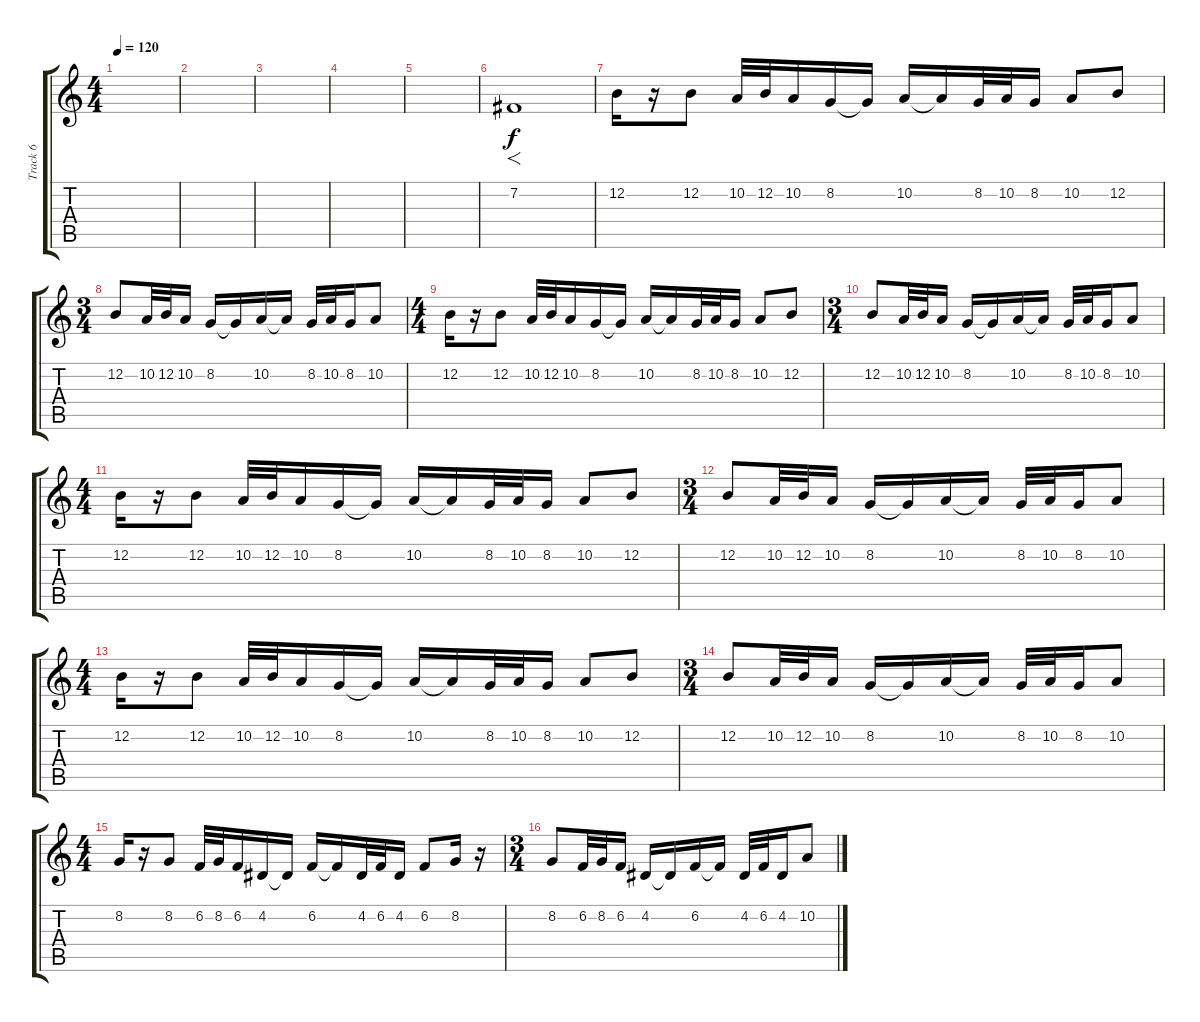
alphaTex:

\track ("Track 6" "Track 6") {instrument flute}
\staff {score tabs}
\tuning (E4 B3 G3 D3 A2 E2) {hide}
\ts (4 4)
\tempo 120
\clef g2
\ks c
|
|
|
|
|
7.2.1{f} |
12.2.16 r.16 12.2.8 10.2.32 12.2.32 10.2.16 8.2.16 8.2{t}.16 10.2.16 10.2{t}.16 8.2.32 10.2.32 8.2.16 10.2.8 12.2.8 |
\ts (3 4)
12.2.8 10.2.32 12.2.32 10.2.16 8.2.16 8.2{t}.16 10.2.16 10.2{t}.16 8.2.32 10.2.32 8.2.16 10.2.8 |
\ts (4 4)
12.2.16 r.16 12.2.8 10.2.32 12.2.32 10.2.16 8.2.16 8.2{t}.16 10.2.16 10.2{t}.16 8.2.32 10.2.32 8.2.16 10.2.8 12.2.8 |
\ts (3 4)
12.2.8 10.2.32 12.2.32 10.2.16 8.2.16 8.2{t}.16 10.2.16 10.2{t}.16 8.2.32 10.2.32 8.2.16 10.2.8 |
\ts (4 4)
12.2.16 r.16 12.2.8 10.2.32 12.2.32 10.2.16 8.2.16 8.2{t}.16 10.2.16 10.2{t}.16 8.2.32 10.2.32 8.2.16 10.2.8 12.2.8 |
\ts (3 4)
12.2.8 10.2.32 12.2.32 10.2.16 8.2.16 8.2{t}.16 10.2.16 10.2{t}.16 8.2.32 10.2.32 8.2.16 10.2.8 |
\ts (4 4)
12.2.16 r.16 12.2.8 10.2.32 12.2.32 10.2.16 8.2.16 8.2{t}.16 10.2.16 10.2{t}.16 8.2.32 10.2.32 8.2.16 10.2.8 12.2.8 |
\ts (3 4)
12.2.8 10.2.32 12.2.32 10.2.16 8.2.16 8.2{t}.16 10.2.16 10.2{t}.16 8.2.32 10.2.32 8.2.16 10.2.8 |
\ts (4 4)
8.2.16 r.16 8.2.8 6.2.32 8.2.32 6.2.16 4.2.16 4.2{t}.16 6.2.16 6.2{t}.16 4.2.32 6.2.32 4.2.16 6.2.8 8.2.16 r.16 |
\ts (3 4)
8.2.8 6.2.32 8.2.32 6.2.16 4.2.16 4.2{t}.16 6.2.16 6.2{t}.16 4.2.32 6.2.32 4.2.16 10.2.8
